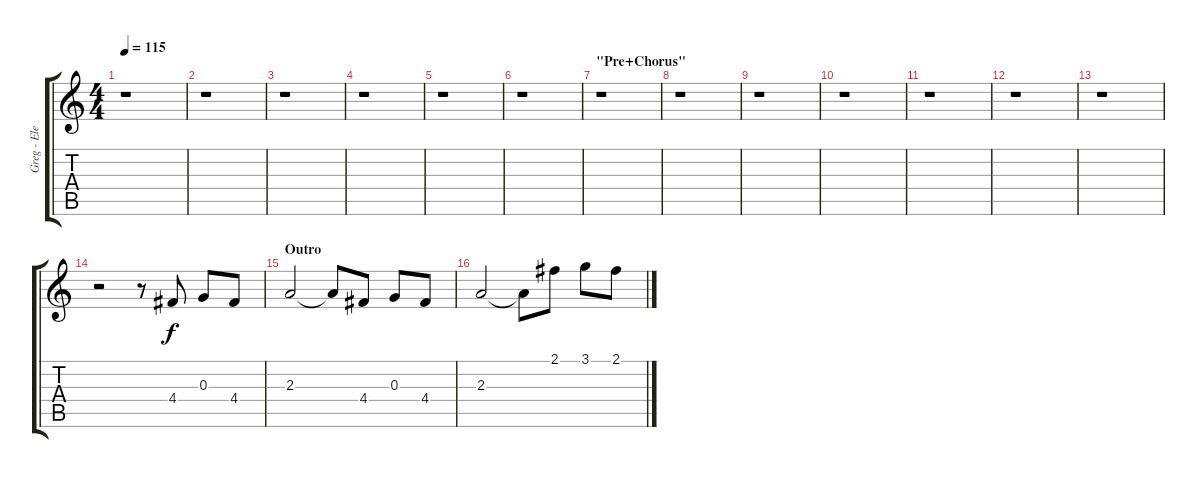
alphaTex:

\track ("Greg - Electric Guitar" "Greg - Ele") {instrument electricguitarjazz}
\staff {score tabs}
\tuning (E4 B3 G3 D3 A2 E2) {hide}
\ts (4 4)
\tempo 115
\clef g2
\ks c
r.1{dy f} |
r.1 |
r.1 |
r.1 |
r.1 |
r.1 |
\section ("" "\"Pre+Chorus\"")
r.1 |
r.1 |
r.1 |
r.1 |
r.1 |
r.1 |
r.1 |
r.2 r.8 4.4.8 0.3.8 4.4.8 |
\section ("" "Outro")
2.3.2 2.3{t}.8 4.4.8 0.3.8 4.4.8 |
2.3.2 2.3{t}.8 2.1.8 3.1.8 2.1.8
